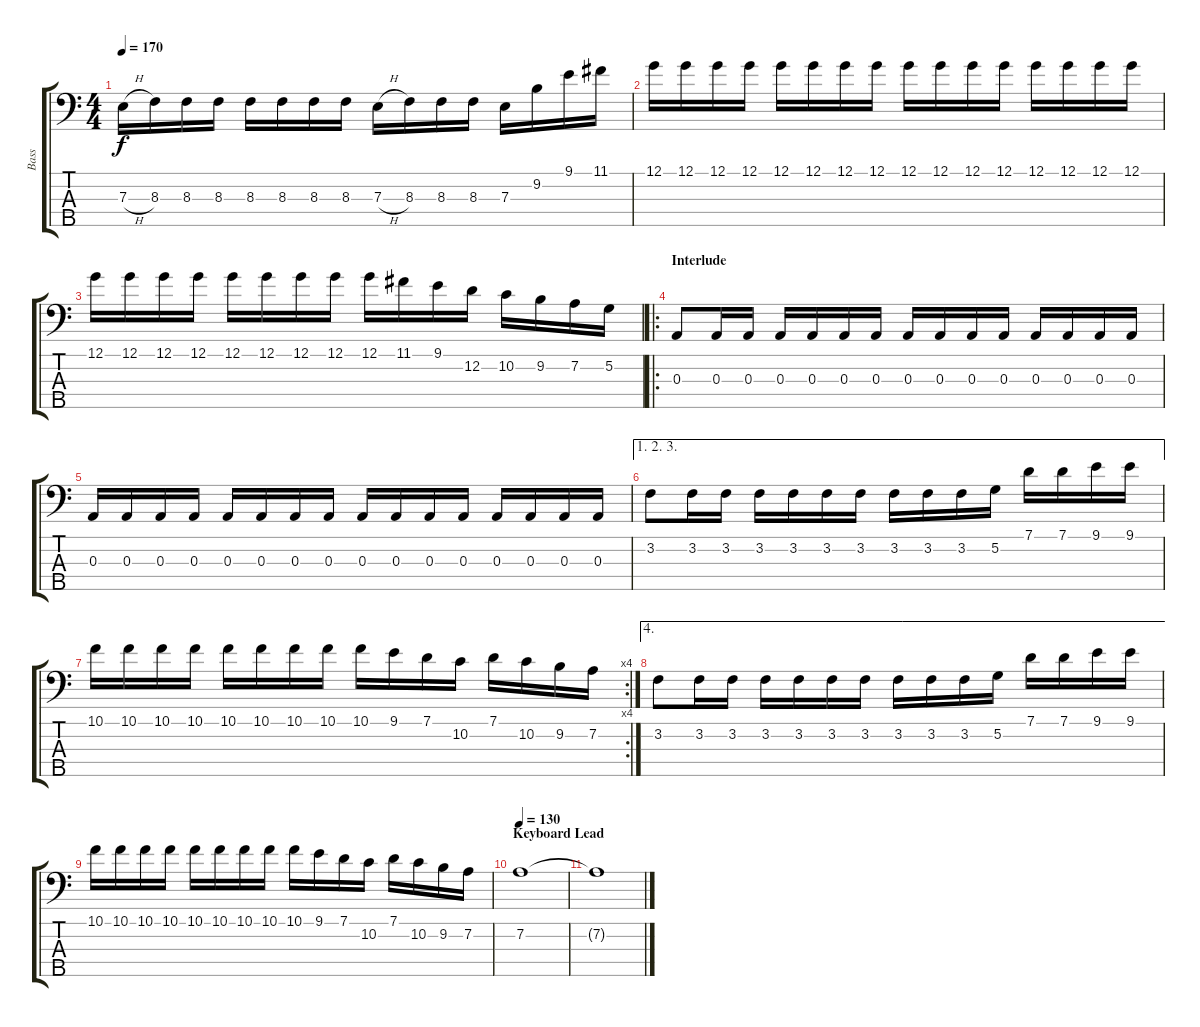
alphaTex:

\track ("Bass" "Bass") {instrument electricbassfinger}
\staff {score tabs}
\tuning (G2 D2 A1 E1 B0) {hide}
\ts (4 4)
\tempo 170
\clef f4
\ks c
7.3{h}.16{dy f} 8.3.16 8.3.16 8.3.16 8.3.16 8.3.16 8.3.16 8.3.16 7.3{h}.16 8.3.16 8.3.16 8.3.16 7.3.16 9.2.16 9.1.16 11.1.16 |
12.1.16 12.1.16 12.1.16 12.1.16 12.1.16 12.1.16 12.1.16 12.1.16 12.1.16 12.1.16 12.1.16 12.1.16 12.1.16 12.1.16 12.1.16 12.1.16 |
12.1.16 12.1.16 12.1.16 12.1.16 12.1.16 12.1.16 12.1.16 12.1.16 12.1.16 11.1.16 9.1.16 12.2.16 10.2.16 9.2.16 7.2.16 5.2.16 |
\ro
\section ("" "Interlude")
0.3.8 0.3.16 0.3.16 0.3.16 0.3.16 0.3.16 0.3.16 0.3.16 0.3.16 0.3.16 0.3.16 0.3.16 0.3.16 0.3.16 0.3.16 |
0.3.16 0.3.16 0.3.16 0.3.16 0.3.16 0.3.16 0.3.16 0.3.16 0.3.16 0.3.16 0.3.16 0.3.16 0.3.16 0.3.16 0.3.16 0.3.16 |
\ae (1 2 3)
3.2.8 3.2.16 3.2.16 3.2.16 3.2.16 3.2.16 3.2.16 3.2.16 3.2.16 3.2.16 5.2.16 7.1.16 7.1.16 9.1.16 9.1.16 |
\rc 4
10.1.16 10.1.16 10.1.16 10.1.16 10.1.16 10.1.16 10.1.16 10.1.16 10.1.16 9.1.16 7.1.16 10.2.16 7.1.16 10.2.16 9.2.16 7.2.16 |
\ae 4
3.2.8 3.2.16 3.2.16 3.2.16 3.2.16 3.2.16 3.2.16 3.2.16 3.2.16 3.2.16 5.2.16 7.1.16 7.1.16 9.1.16 9.1.16 |
10.1.16 10.1.16 10.1.16 10.1.16 10.1.16 10.1.16 10.1.16 10.1.16 10.1.16 9.1.16 7.1.16 10.2.16 7.1.16 10.2.16 9.2.16 7.2.16 |
\section ("" "Keyboard Lead")
\tempo 130
7.2.1{volume 0} |
7.2{t}.1
